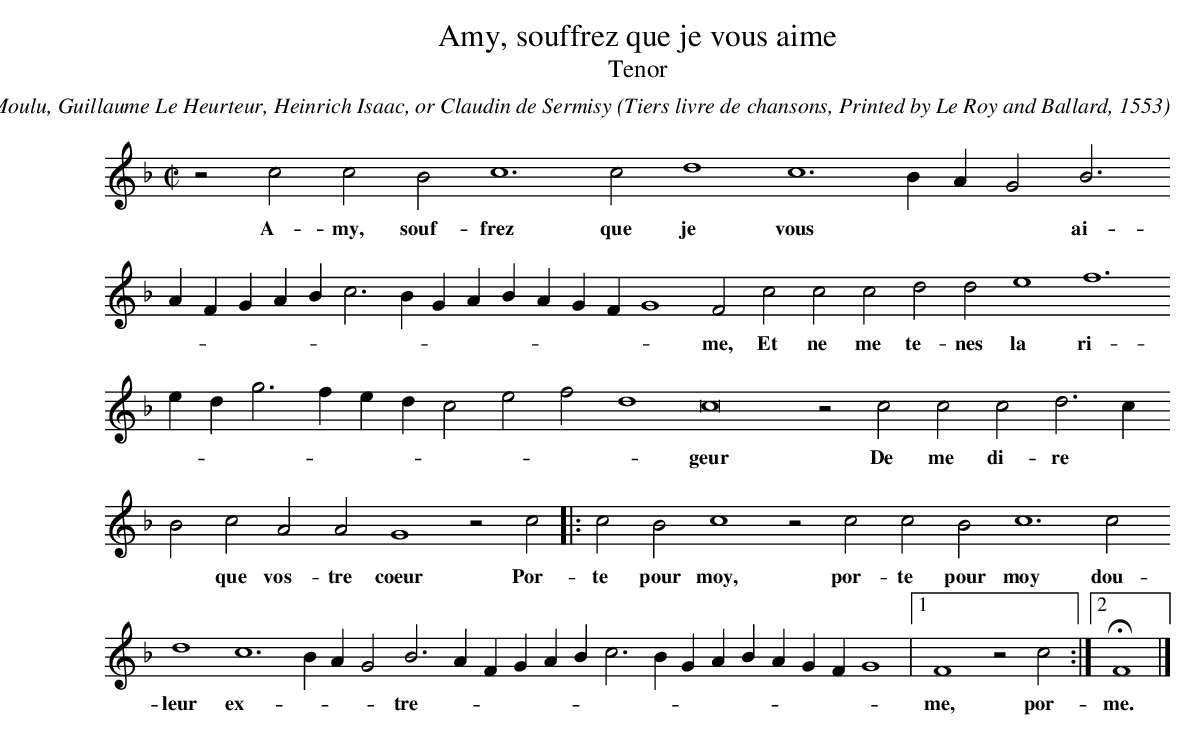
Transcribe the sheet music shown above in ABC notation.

X:1
T:Amy, souffrez que je vous aime
T:Tenor
C:Pierre Moulu, Guillaume Le Heurteur, Heinrich Isaac, or Claudin de Sermisy
O:Tiers livre de chansons, Printed by Le Roy and Ballard, 1553
M:C|
L:1/2
K:F -8va
z c c B c3 c d2 c3 B/ A/ G B3/2
w:A- my, souf- frez que je vous * * * ai-
A/ F/ G/ A/ B/ c > B G/ A/ B/ A/ G/ F/ G2 F c c c d d e2 f3
w:* * * * * * * * * * * * * * me, Et ne me te- nes la ri-
e/ d/ g > f e/ d/ c e f d2 c4 z c c c d > c
w: * * * * * * * * * * geur De me di- re *
B c A A G2 z c |: c B c2 z c c B c3 c
w:* que vos- tre coeur Por- te pour moy, por- te pour moy dou-
d2  c3 B/ A/ G B > A F/ G/ A/ B/ c > B G/ A/ B/ A/ G/ F/ G2 |1 F2 z c :|2 HF2 |]
w:leur ex- * * * tre- * * * * * * * * * *  * * * *  me, por-  me.
